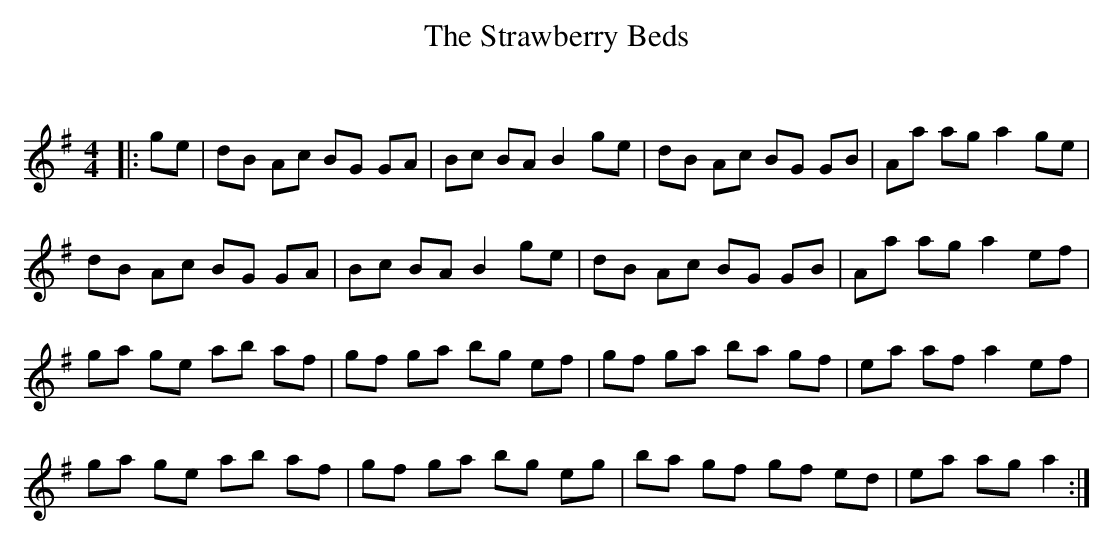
X:1
T: The Strawberry Beds
C:
Q: 232
K:G
M:4/4
L:1/8
|:ge|dB Ac BG GA|Bc BA B2 ge|dB Ac BG GB|Aa ag a2 ge|
dB Ac BG GA|Bc BA B2 ge|dB Ac BG GB|Aa ag a2 ef|
ga ge ab af|gf ga bg ef|gf ga ba gf|ea af a2 ef|
ga ge ab af|gf ga bg eg|ba gf gf ed|ea ag a2:|
